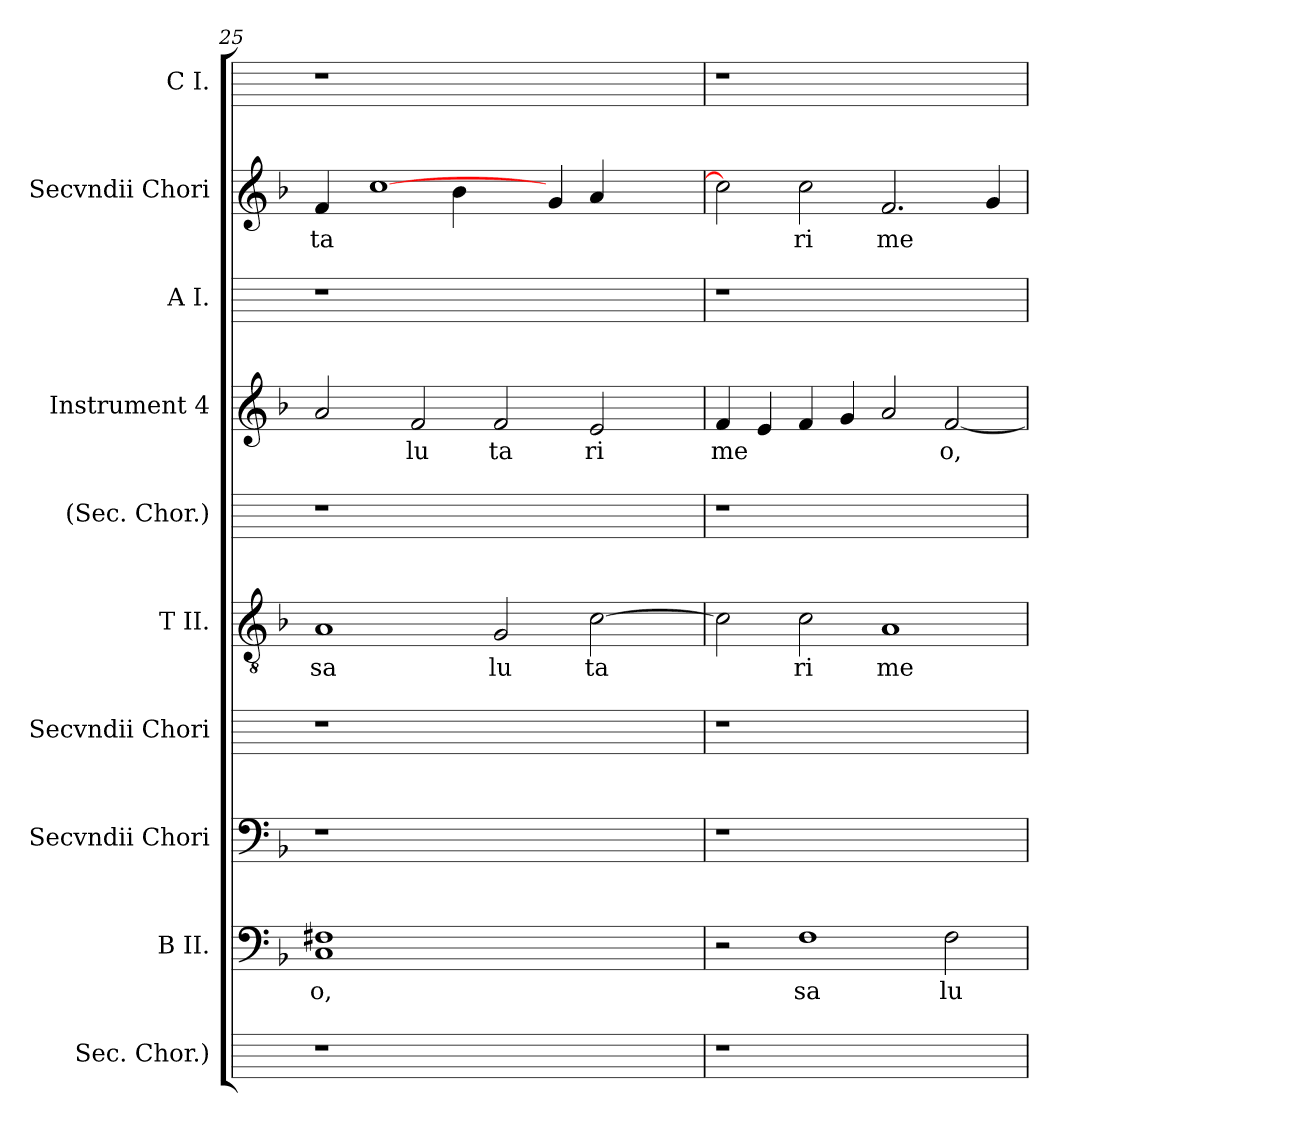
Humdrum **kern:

**kern	**kern	**text	**kern	**kern	**kern	**text	**kern	**kern	**text	**kern	**kern	**text	**kern
*part10	*part9	*part9	*part8	*part7	*part6	*part6	*part5	*part4	*part4	*part3	*part2	*part2	*part1
*staff10	*staff9	*staff9	*staff8	*staff7	*staff6	*staff6	*staff5	*staff4	*staff4	*staff3	*staff2	*staff2	*staff1
*I"Sec. Chor.)	*I"B II.	*	*I"Secvndii Chori	*I"Secvndii Chori	*I"T II.	*	*I"(Sec. Chor.)	*I"Instrument 4	*	*I"A I.	*I"Secvndii Chori	*	*I"C I.
*I'Ch	*I'B II.	*	*I'Sec. Chor.	*I'Ch	*I'T II.	*	*I'Ch	*	*	*I'A I.	*I'C II.	*	*I'C I.
!!LO:PB:g=z
*	*clefF4	*	*clefF4	*	*clefGv2	*	*	*clefG2	*	*	*clefG2	*	*
*	*k[b-]	*	*k[b-]	*	*k[b-]	*	*	*k[b-]	*	*	*k[b-]	*	*
*	*F:	*	*F:	*	*F:	*	*	*F:	*	*	*F:	*	*
=25	=25	=25	=25	=25	=25	=25	=25	=25	=25	=25	=25	=25	=25
!	!	!LO:LY:b:cj	!	!	!	!LO:LY:b:cj	!	!	!	!	!	!LO:LY:b:cj	!
*	*	*	*	*	*	*	*	*^	*	*	*^	*	*
1r	1F# 1C	o,	1r	1r	1A	sa	1r	2a/	16..ryy	.	1r	4f/	2.ryy	ta	1r
.	.	.	.	.	.	.	.	.	1ryy	.	.	.	.	.	.
.	.	.	.	.	.	.	.	.	.	.	.	[>1cc	.	.	.
!	!	!	!	!	!	!	!	!	!	!LO:LY:b:cj	!	!	!	!	!
.	.	.	.	.	.	.	.	2f/	.	lu	.	.	.	.	.
.	.	.	.	.	.	.	.	.	.	.	.	.	4b-\	.	.
!	!	!	!	!	!	!LO:LY:b:cj	!	!	!	!LO:LY:b:cj	!	!	!	!	!
1ryy	1ryy	.	1ryy	1ryy	2G/	lu	1ryy	2f/	.	ta	1ryy	.	4ryy	.	1ryy
.	.	.	.	.	.	.	.	.	2ryy	.	.	.	.	.	.
.	.	.	.	.	.	.	.	.	.	.	.	4g/	2.ryy	.	.
!	!	!	!	!	!	!LO:LY:b:cj	!	!	!	!LO:LY:b:cj	!	!	!	!	!
.	.	.	.	.	[>2c\	ta	.	2e/	.	ri	.	4a/	.	.	.
.	.	.	.	.	.	.	.	.	4ryy	.	.	.	.	.	.
.	.	.	.	.	.	.	.	.	.	.	.	4ryy	.	.	.
.	.	.	.	.	.	.	.	.	8ryy	.	.	.	.	.	.
.	.	.	.	.	.	.	.	.	64ryy	.	.	.	.	.	.
=26	=26	=26	=26	=26	=26	=26	=26	=26	=26	=26	=26	=26	=26	=26	=26
!	!	!	!	!	!	!	!	!	!	!LO:LY:b	!	!	!	!	!
*	*	*	*	*	*	*	*	*v	*v	*	*	*v	*v	*	*
1r	2r	.	1r	1r	2c\]	.	1r	4f/	me	1r	2cc\]	.	1r
.	.	.	.	.	.	.	.	4e/	.	.	.	.	.
!	!	!LO:LY:b:cj	!	!	!	!LO:LY:b:cj	!	!	!	!	!	!LO:LY:b:cj	!
.	1F	sa	.	.	2c\	ri	.	4f/	.	.	2cc\	ri	.
.	.	.	.	.	.	.	.	4g/	.	.	.	.	.
!	!	!	!	!	!	!LO:LY:b:cj	!	!	!	!	!	!LO:LY:b	!
1ryy	.	.	1ryy	1ryy	1A	me	1ryy	2a/	.	1ryy	2.f/	me	1ryy
!	!	!LO:LY:b:cj	!	!	!	!	!	!	!LO:LY:b:cj	!	!	!	!
.	2F\	lu	.	.	.	.	.	[<2f/	o,	.	.	.	.
.	.	.	.	.	.	.	.	.	.	.	4g/	.	.
=	=	=	=	=	=	=	=	=	=	=	=	=	=
*-	*-	*-	*-	*-	*-	*-	*-	*-	*-	*-	*-	*-	*-
